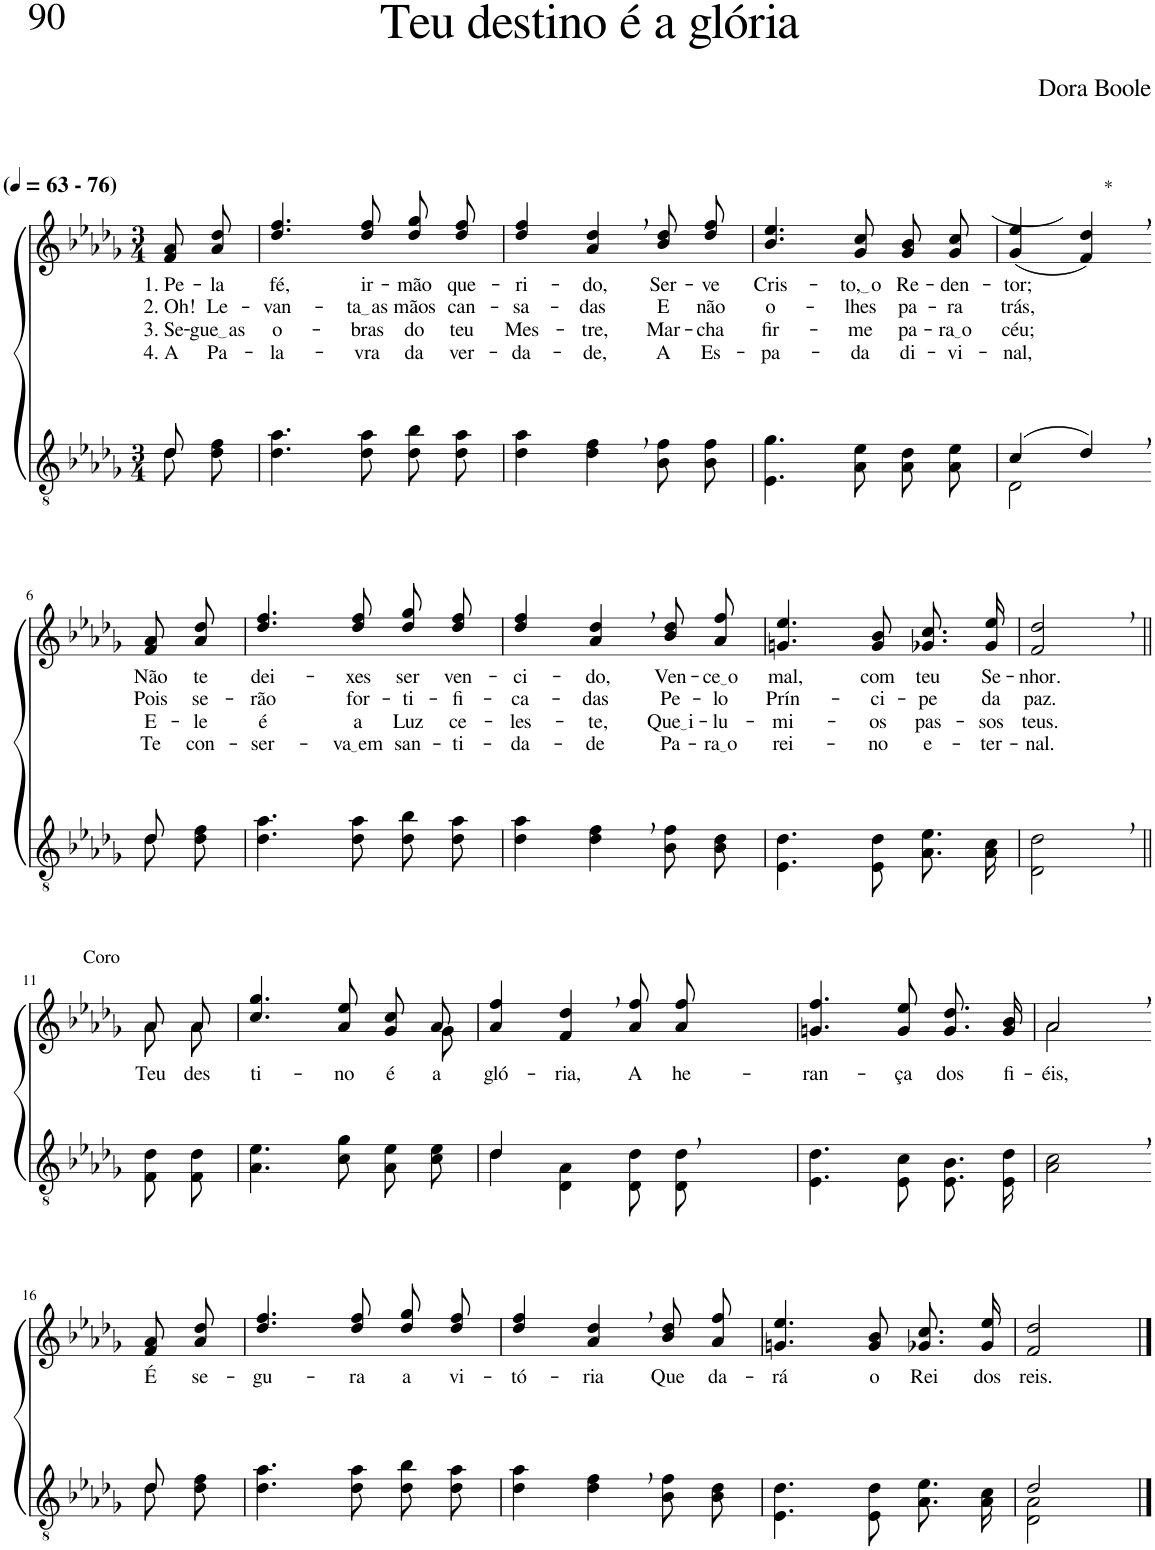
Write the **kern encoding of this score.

**kern	**kern	**text	**text	**text	**text
*part2	*part1	*part1	*part1	*part1	*part1
*staff2	*staff1	*staff1	*staff1	*staff1	*staff1
*I"Parte III e IV	*I"Parte I e II	*	*	*	*
*clefGv2	*clefG2	*	*	*	*
*Trd3c5	*Trd3c5	*	*	*	*
*k[b-e-a-d-g-]	*k[b-e-a-d-g-]	*	*	*	*
*M3/4	*M3/4	*	*	*	*
*MM63	*MM63	*	*	*	*
=1	=1	=1	=1	=1	=1
*^	*	*	*	*	*
!	!	!LO:TX:a:B:t=(	!	!	!	!
!	!	!LO:TX:a:B:t=- 76)	!	!	!	!
!	!	!	!LO:LY:b	!LO:LY:b	!LO:LY:b	!LO:LY:b
8d-\L	8d-/	8f/ 8a-/L	1. Pe-	2. Oh!	3. Se-	4. A
!	!	!	!LO:LY:b	!LO:LY:b	!LO:LY:b	!LO:LY:b
8d-\ 8f\J	8ryy	8a-/ 8dd-/J	-la	Le-	gue as	Pa-
=2	=2	=2	=2	=2	=2	=2
!	!	!	!LO:LY:b	!LO:LY:b	!LO:LY:b	!LO:LY:b
*v	*v	*	*	*	*	*
4.d-\ 4.a-\	4.dd-/ 4.ff/	fé,	-van-	o-	-la-
!	!	!LO:LY:b	!LO:LY:b	!LO:LY:b	!LO:LY:b
8d-\ 8a-\	8dd-/ 8ff/	ir-	ta as	-bras	-vra
!	!	!LO:LY:b	!LO:LY:b	!LO:LY:b	!LO:LY:b
8d-\ 8b-\L	8dd-\ 8gg-\L	-mão	mãos	do	da
!	!	!LO:LY:b	!LO:LY:b	!LO:LY:b	!LO:LY:b
8d-\ 8a-\J	8dd-\ 8ff\J	que-	can-	teu	ver-
=3	=3	=3	=3	=3	=3
!	!	!LO:LY:b	!LO:LY:b	!LO:LY:b	!LO:LY:b
4d-\ 4a-\	4dd-/ 4ff/	-ri-	-sa-	Mes-	-da-
!	!	!LO:LY:b	!LO:LY:b	!LO:LY:b	!LO:LY:b
4d-\, 4f\,	4a-/, 4dd-/,	-do,	-das	-tre,	-de,
!	!	!LO:LY:b	!LO:LY:b	!LO:LY:b	!LO:LY:b
8B-\ 8f\L	8b-\ 8dd-\L	Ser-	E	Mar-	A
!	!	!LO:LY:b	!LO:LY:b	!LO:LY:b	!LO:LY:b
8B-\ 8f\J	8dd-\ 8ff\J	-ve	não	-cha	Es-
=4	=4	=4	=4	=4	=4
!	!	!LO:LY:b	!LO:LY:b	!LO:LY:b	!LO:LY:b
4.E-\ 4.g-\	4.b-/ 4.ee-/	Cris-	o-	fir-	-pa-
!	!	!LO:LY:b	!LO:LY:b	!LO:LY:b	!LO:LY:b
8A-\ 8e-\	8g-/ 8cc/	to, o	-lhes	-me	-da
!	!	!LO:LY:b	!LO:LY:b	!LO:LY:b	!LO:LY:b
8A-\ 8d-\L	8g-/ 8b-/L	Re-	pa-	pa-	di-
!	!	!LO:LY:b	!LO:LY:b	!LO:LY:b	!LO:LY:b
8A-\ 8e-\J	8g-/ 8cc/J	-den-	-ra	ra o	-vi-
=5	=5	=5	=5	=5	=5
*^	*	*	*	*	*
!	!	!	!LO:LY:b	!LO:LY:b	!LO:LY:b	!LO:LY:b
(4c/	2D-\	((4g-/ 4ee-/	-tor;	trás,	céu;	-nal,
!	!	!LO:TX:a:t=*	!	!	!	!
4d-,/)	.	4f/, 4dd-/,))	.	.	.	.
!!LO:LB:g=z
=6-	=6-	=6-	=6-	=6-	=6-	=6-
!	!	!	!LO:LY:b	!LO:LY:b	!LO:LY:b	!LO:LY:b
8d-\L	8d-/	8f/ 8a-/L	Não	Pois	E-	Te
!	!	!	!LO:LY:b	!LO:LY:b	!LO:LY:b	!LO:LY:b
8d-\ 8f\J	8ryy	8a-/ 8dd-/J	te	se-	-le	con-
=7	=7	=7	=7	=7	=7	=7
!	!	!	!LO:LY:b	!LO:LY:b	!LO:LY:b	!LO:LY:b
*v	*v	*	*	*	*	*
4.d-\ 4.a-\	4.dd-/ 4.ff/	dei-	-rão	é	-ser-
!	!	!LO:LY:b	!LO:LY:b	!LO:LY:b	!LO:LY:b
8d-\ 8a-\	8dd-/ 8ff/	-xes	for-	a	va em
!	!	!LO:LY:b	!LO:LY:b	!LO:LY:b	!LO:LY:b
8d-\ 8b-\L	8dd-\ 8gg-\L	ser	-ti-	Luz	san-
!	!	!LO:LY:b	!LO:LY:b	!LO:LY:b	!LO:LY:b
8d-\ 8a-\J	8dd-\ 8ff\J	ven-	-fi-	ce-	-ti-
=8	=8	=8	=8	=8	=8
!	!	!LO:LY:b	!LO:LY:b	!LO:LY:b	!LO:LY:b
4d-\ 4a-\	4dd-/ 4ff/	-ci-	-ca-	-les-	-da-
!	!	!LO:LY:b	!LO:LY:b	!LO:LY:b	!LO:LY:b
4d-\, 4f\,	4a-/, 4dd-/,	-do,	-das	-te,	-de
!	!	!LO:LY:b	!LO:LY:b	!LO:LY:b	!LO:LY:b
8B-\ 8f\L	8b-\ 8dd-\L	Ven-	Pe-	Que i	Pa-
!	!	!LO:LY:b	!LO:LY:b	!LO:LY:b	!LO:LY:b
8B-\ 8d-\J	8a-\ 8ff\J	ce o	-lo	-lu-	ra o
=9	=9	=9	=9	=9	=9
!	!	!LO:LY:b	!LO:LY:b	!LO:LY:b	!LO:LY:b
4.E-\ 4.d-\	4.gn/ 4.ee-/	mal,	-Prín-	-mi-	rei-
!	!	!LO:LY:b	!LO:LY:b	!LO:LY:b	!LO:LY:b
8E-\ 8d-\	8g/ 8b-/	com	-ci-	-os	-no
!	!	!LO:LY:b	!LO:LY:b	!LO:LY:b	!LO:LY:b
8.A-\ 8.e-\L	8.g-X\ 8.cc\L	teu	-pe	pas-	e-
!	!	!LO:LY:b	!LO:LY:b	!LO:LY:b	!LO:LY:b
16A-\ 16c\Jk	16g-\ 16ee-\Jk	Se-	da	-sos	-ter-
=10	=10	=10	=10	=10	=10
!	!	!LO:LY:b	!LO:LY:b	!LO:LY:b	!LO:LY:b
2D-\, 2d-\,	2f/, 2dd-/,	-nhor.	paz.	teus.	-nal.
!!LO:LB:g=z
=11||	=11||	=11||	=11||	=11||	=11||
*	*^	*	*	*	*
!	!LO:TX:a:t=Coro	!	!	!	!	!
!	!	!	!LO:LY:b	!	!	!
8F/ 8d-/L	8a-/L	8a-\L	Teu	.	.	.
!	!	!	!LO:LY:b	!	!	!
8F/ 8d-/J	8a-/J	8a-\J	des-	.	.	.
=12	=12	=12	=12	=12	=12	=12
!	!	!	!LO:LY:b	!	!	!
4.A-\ 4.e-\	4.cc/ 4.gg-/	8ryy	-ti-	.	.	.
!	!	!	!LO:LY:b	!	!	!
*	*v	*v	*	*	*	*
8c\ 8g-\	8a-/ 8ee-/	-no	.	.	.
!	!	!LO:LY:b	!	!	!
8A-\ 8e-\L	8g-/ 8cc/L	é	.	.	.
*	*^	*	*	*	*
!	!	!	!LO:LY:b	!	!	!
8c\ 8e-\J	8a-/J	8g-\	a	.	.	.
=13	=13	=13	=13	=13	=13	=13
*^	*	*	*	*	*	*
!	!	!	!	!LO:LY:b	!	!	!
*	*	*v	*v	*	*	*	*
4d-/	4d-\	4a-/ 4ff/	gló-	.	.	.
!	!	!	!LO:LY:b	!	!	!
2ryy	4D-\ 4A-\	4f/, 4dd-/,	-ria,	.	.	.
!	!	!	!LO:LY:b	!	!	!
.	8D-/ 8d-/L	8a-\ 8ff\L	A	.	.	.
!	!	!	!LO:LY:b	!	!	!
.	8D-/ 8d-/J	8a-\ 8ff\J	he-	.	.	.
=14	=14	=14	=14	=14	=14	=14
!	!	!	!LO:LY:b	!	!	!
*v	*v	*	*	*	*	*
4.E-\ 4.d-\	4.gn/ 4.ff/	-ran-	.	.	.
!	!	!LO:LY:b	!	!	!
8E-\ 8c\	8g/ 8ee-/	-ça	.	.	.
!	!	!LO:LY:b	!	!	!
8.E-/ 8.B-/L	8.g/ 8.dd-/L	dos	.	.	.
!	!	!LO:LY:b	!	!	!
16E-/ 16d-/Jk	16g/ 16b-/Jk	fi-	.	.	.
=15	=15	=15	=15	=15	=15
!	!	!LO:LY:b	!	!	!
*	*^	*	*	*	*
2A-\, 2c\,	2a-,\	2a-/	-éis,	.	.	.
!!LO:LB:g=z
=16-	=16-	=16-	=16-	=16-	=16-	=16-
*^	*	*	*	*	*	*
!	!	!	!	!LO:LY:b	!	!	!
*	*	*v	*v	*	*	*	*
8d-\L	8d-/	8f/ 8a-/L	É	.	.	.
!	!	!	!LO:LY:b	!	!	!
8d-\ 8f\J	8ryy	8a-/ 8dd-/J	se-	.	.	.
=17	=17	=17	=17	=17	=17	=17
!	!	!	!LO:LY:b	!	!	!
*v	*v	*	*	*	*	*
4.d-\ 4.a-\	4.dd-/ 4.ff/	-gu-	.	.	.
!	!	!LO:LY:b	!	!	!
8d-\ 8a-\	8dd-/ 8ff/	-ra	.	.	.
!	!	!LO:LY:b	!	!	!
8d-\ 8b-\L	8dd-\ 8gg-\L	a	.	.	.
!	!	!LO:LY:b	!	!	!
8d-\ 8a-\J	8dd-\ 8ff\J	vi-	.	.	.
=18	=18	=18	=18	=18	=18
!	!	!LO:LY:b	!	!	!
4d-\ 4a-\	4dd-/ 4ff/	-tó-	.	.	.
!	!	!LO:LY:b	!	!	!
4d-\, 4f\,	4a-/, 4dd-/,	-ria	.	.	.
!	!	!LO:LY:b	!	!	!
8B-\ 8f\L	8b-\ 8dd-\L	Que	.	.	.
!	!	!LO:LY:b	!	!	!
8B-\ 8d-\J	8a-\ 8ff\J	da-	.	.	.
=19	=19	=19	=19	=19	=19
!	!	!LO:LY:b	!	!	!
4.E-\ 4.d-\	4.gn/ 4.ee-/	-rá	.	.	.
!	!	!LO:LY:b	!	!	!
8E-\ 8d-\	8g/ 8b-/	o	.	.	.
!	!	!LO:LY:b	!	!	!
8.A-\ 8.e-\L	8.g-X\ 8.cc\L	Rei	.	.	.
!	!	!LO:LY:b	!	!	!
16A-\ 16c\Jk	16g-\ 16ee-\Jk	dos	.	.	.
=20	=20	=20	=20	=20	=20
*^	*	*	*	*	*
!	!	!	!LO:LY:b	!	!	!
2d-/	2D-\ 2A-\	2f/ 2dd-/	reis.	.	.	.
*v	*v	*	*	*	*	*
==	==	==	==	==	==
*-	*-	*-	*-	*-	*-
